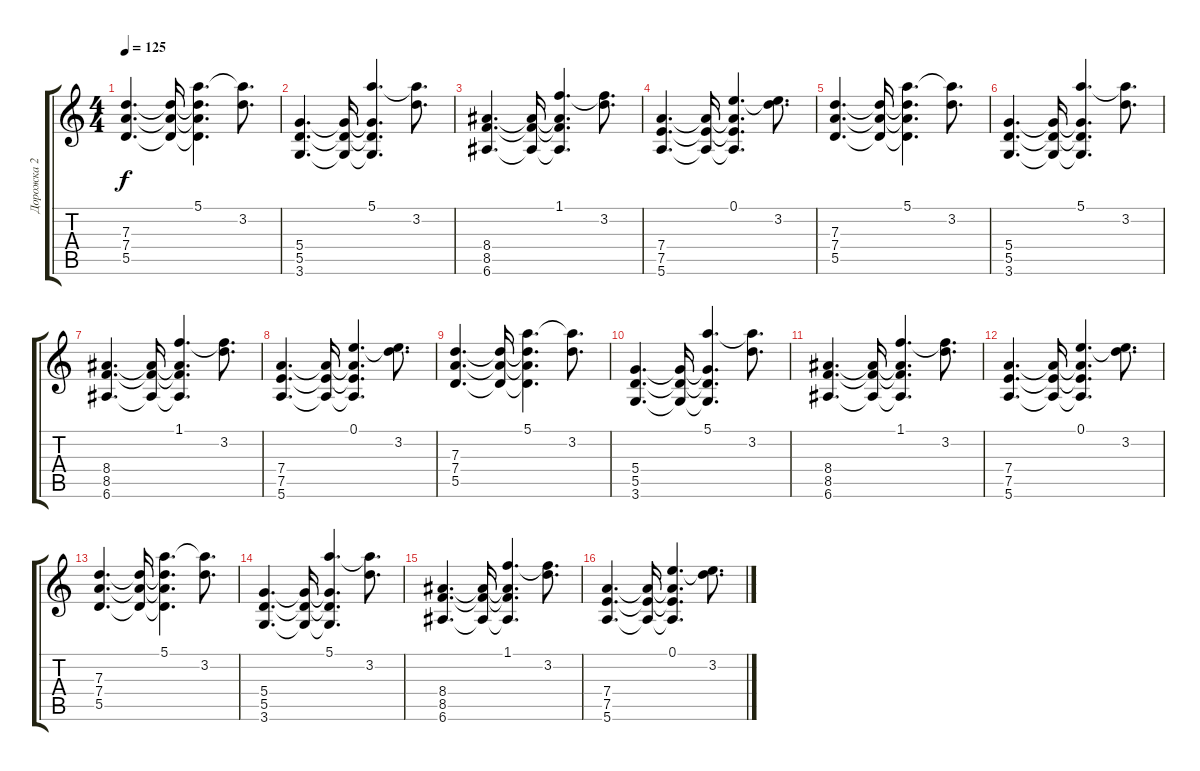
\track ("Дорожка 2" "Дорожка 2") {instrument distortionguitar}
\staff {score tabs}
\tuning (E4 B3 G3 D3 A2 E2) {hide}
\ts (4 4)
\tempo 125
\clef g2
\ks c
(7.3 7.4 5.5).4{d dy f} (7.3{t} 7.4{t} 5.5{t}).16 (5.1 7.3{t} 7.4{t} 5.5{t}).4{d} (5.1{t} 3.2).8{d} |
(5.4 5.5 3.6).4{d} (5.4{t} 5.5{t} 3.6{t}).16 (5.1 5.4{t} 5.5{t} 3.6{t}).4{d} (5.1{t} 3.2).8{d} |
(8.4 8.5 6.6).4{d} (8.4{t} 8.5{t} 6.6{t}).16 (1.1 8.4{t} 8.5{t} 6.6{t}).4{d} (1.1{t} 3.2).8{d} |
(7.4 7.5 5.6).4{d} (7.4{t} 7.5{t} 5.6{t}).16 (0.1 7.4{t} 7.5{t} 5.6{t}).4{d} (0.1{t} 3.2).8{d} |
(7.3 7.4 5.5).4{d} (7.3{t} 7.4{t} 5.5{t}).16 (5.1 7.3{t} 7.4{t} 5.5{t}).4{d} (5.1{t} 3.2).8{d} |
(5.4 5.5 3.6).4{d} (5.4{t} 5.5{t} 3.6{t}).16 (5.1 5.4{t} 5.5{t} 3.6{t}).4{d} (5.1{t} 3.2).8{d} |
(8.4 8.5 6.6).4{d} (8.4{t} 8.5{t} 6.6{t}).16 (1.1 8.4{t} 8.5{t} 6.6{t}).4{d} (1.1{t} 3.2).8{d} |
(7.4 7.5 5.6).4{d} (7.4{t} 7.5{t} 5.6{t}).16 (0.1 7.4{t} 7.5{t} 5.6{t}).4{d} (0.1{t} 3.2).8{d} |
(7.3 7.4 5.5).4{d} (7.3{t} 7.4{t} 5.5{t}).16 (5.1 7.3{t} 7.4{t} 5.5{t}).4{d} (5.1{t} 3.2).8{d} |
(5.4 5.5 3.6).4{d} (5.4{t} 5.5{t} 3.6{t}).16 (5.1 5.4{t} 5.5{t} 3.6{t}).4{d} (5.1{t} 3.2).8{d} |
(8.4 8.5 6.6).4{d} (8.4{t} 8.5{t} 6.6{t}).16 (1.1 8.4{t} 8.5{t} 6.6{t}).4{d} (1.1{t} 3.2).8{d} |
(7.4 7.5 5.6).4{d} (7.4{t} 7.5{t} 5.6{t}).16 (0.1 7.4{t} 7.5{t} 5.6{t}).4{d} (0.1{t} 3.2).8{d} |
(7.3 7.4 5.5).4{d} (7.3{t} 7.4{t} 5.5{t}).16 (5.1 7.3{t} 7.4{t} 5.5{t}).4{d} (5.1{t} 3.2).8{d} |
(5.4 5.5 3.6).4{d} (5.4{t} 5.5{t} 3.6{t}).16 (5.1 5.4{t} 5.5{t} 3.6{t}).4{d} (5.1{t} 3.2).8{d} |
(8.4 8.5 6.6).4{d} (8.4{t} 8.5{t} 6.6{t}).16 (1.1 8.4{t} 8.5{t} 6.6{t}).4{d} (1.1{t} 3.2).8{d} |
(7.4 7.5 5.6).4{d} (7.4{t} 7.5{t} 5.6{t}).16 (0.1 7.4{t} 7.5{t} 5.6{t}).4{d} (0.1{t} 3.2).8{d}
